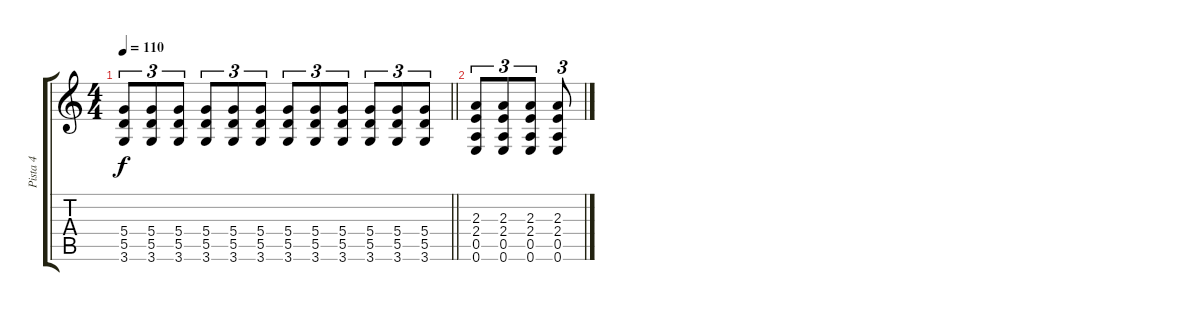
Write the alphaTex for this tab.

\track ("Pista 4" "Pista 4") {instrument distortionguitar}
\staff {score tabs}
\tuning (E4 B3 G3 D3 A2 E2) {hide}
\ts (4 4)
\tempo 110
\clef g2
\barLineRight lightlight
\ks c
(5.4 5.5 3.6).8{tu (3 2) dy f} (5.4 5.5 3.6).8{tu (3 2)} (5.4 5.5 3.6).8{tu (3 2)} (5.4 5.5 3.6).8{tu (3 2)} (5.4 5.5 3.6).8{tu (3 2)} (5.4 5.5 3.6).8{tu (3 2)} (5.4 5.5 3.6).8{tu (3 2)} (5.4 5.5 3.6).8{tu (3 2)} (5.4 5.5 3.6).8{tu (3 2)} (5.4 5.5 3.6).8{tu (3 2)} (5.4 5.5 3.6).8{tu (3 2)} (5.4 5.5 3.6).8{tu (3 2)} |
(2.3 2.4 0.5 0.6).8{tu (3 2)} (2.3 2.4 0.5 0.6).8{tu (3 2)} (2.3 2.4 0.5 0.6).8{tu (3 2)} (2.3 2.4 0.5 0.6).8{tu (3 2)}
